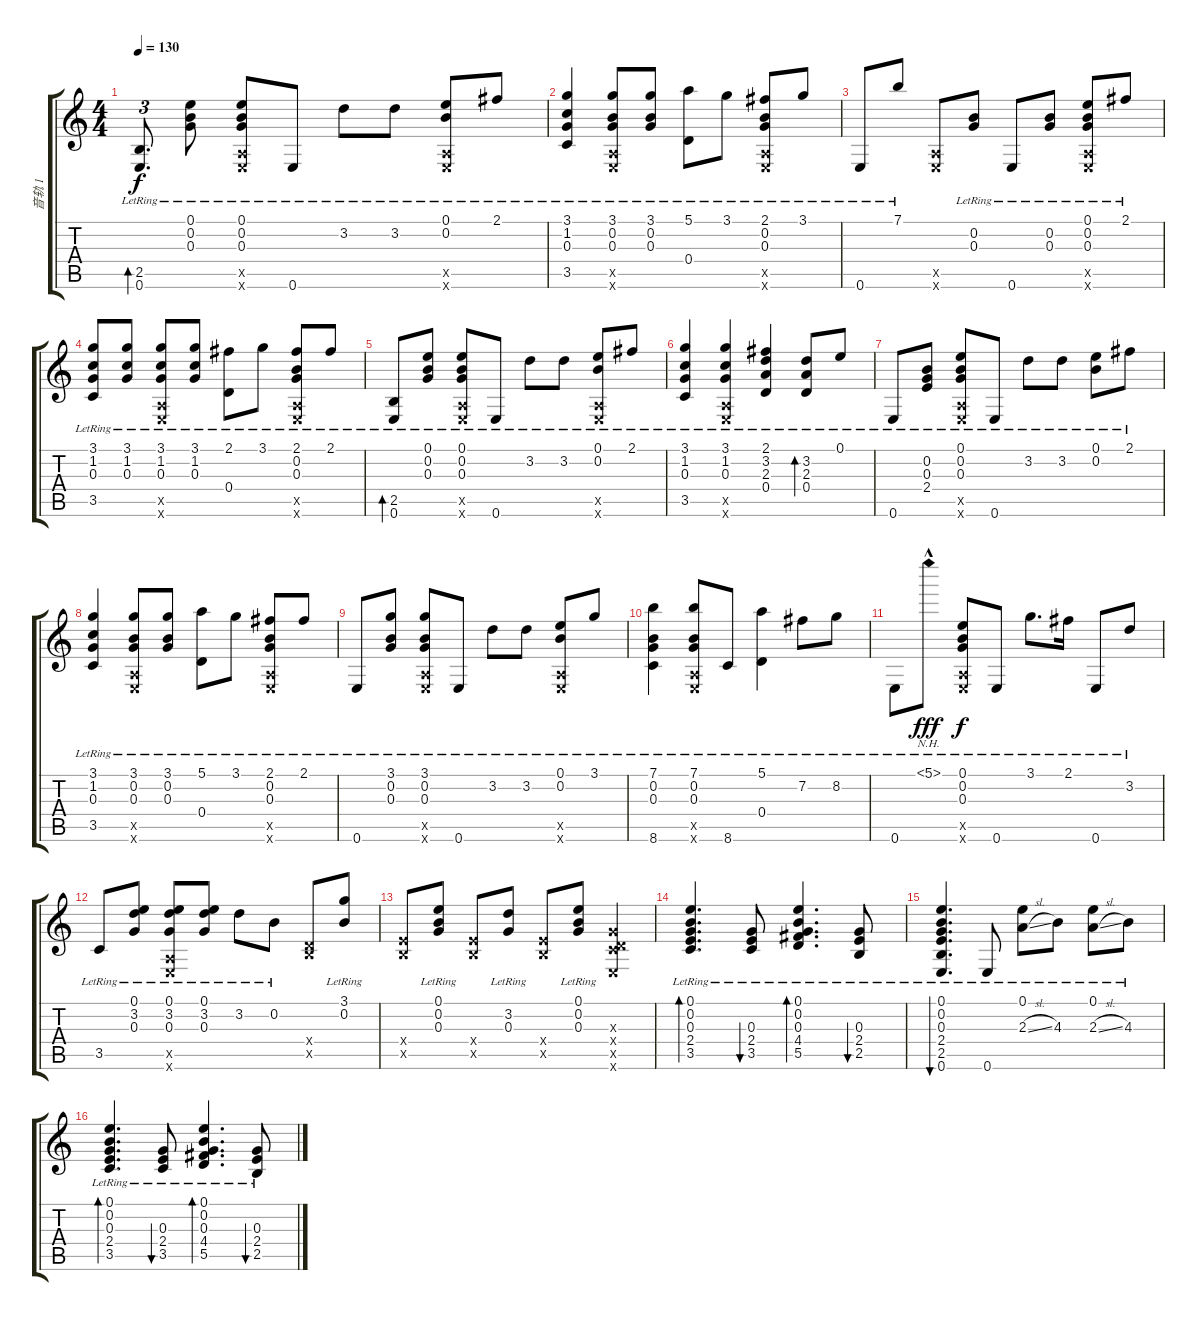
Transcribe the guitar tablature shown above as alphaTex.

\track ("音轨 1" "音轨 1") {instrument acousticguitarsteel}
\staff {score tabs}
\tuning (E4 B3 G3 D3 A2 E2) {hide}
\ts (4 4)
\tempo 130
\clef g2
\ks c
(2.5{lr} 0.6{lr}).8{d tu (3 2) bd 60 dy f} (0.1{lr} 0.2{lr} 0.3{lr}).8 (0.1{lr} 0.2{lr} 0.3{lr} 0.5{x} 0.6{x}).8 0.6{lr}.8 3.2{lr}.8 3.2{lr}.8 (0.1{lr} 0.2{lr} 0.5{x} 0.6{x}).8 2.1{lr}.8 |
(3.1{lr} 1.2{lr} 0.3{lr} 3.5{lr}).4 (3.1{lr} 0.2{lr} 0.3{lr} 0.5{x} 0.6{x}).8 (3.1{lr} 0.2{lr} 0.3{lr}).8 (5.1{lr} 0.4{lr}).8 3.1{lr}.8 (2.1{lr} 0.2{lr} 0.3{lr} 0.5{x} 0.6{x}).8 3.1{lr}.8 |
0.6{lr}.8 7.1{lr}.8 (0.5{x} 0.6{x}).8 (0.2{lr} 0.3{lr}).8 0.6{lr}.8 (0.2{lr} 0.3{lr}).8 (0.1{lr} 0.2{lr} 0.3{lr} 0.5{x} 0.6{x}).8 2.1{lr}.8 |
(3.1{lr} 1.2{lr} 0.3{lr} 3.5{lr}).8 (3.1{lr} 1.2{lr} 0.3{lr}).8 (3.1{lr} 1.2{lr} 0.3{lr} 0.5{x} 0.6{x}).8 (3.1{lr} 1.2{lr} 0.3{lr}).8 (2.1{lr} 0.4{lr}).8 3.1{lr}.8 (2.1{lr} 0.2{lr} 0.3{lr} 0.5{x} 0.6{x}).8 2.1{lr}.8 |
(2.5{lr} 0.6{lr}).8{bd 60} (0.1{lr} 0.2{lr} 0.3{lr}).8 (0.1{lr} 0.2{lr} 0.3{lr} 0.5{x} 0.6{x}).8 0.6{lr}.8 3.2{lr}.8 3.2{lr}.8 (0.1{lr} 0.2{lr} 0.5{x} 0.6{x}).8 2.1{lr}.8 |
(3.1{lr} 1.2{lr} 0.3{lr} 3.5{lr}).4 (3.1{lr} 1.2{lr} 0.3{lr} 0.5{x} 0.6{x}).4 (2.1{lr} 3.2{lr} 2.3{lr} 0.4{lr}).4 (3.2{lr} 2.3{lr} 0.4{lr}).8{bd 60} 0.1{lr}.8 |
0.6{lr}.8 (0.2{lr} 0.3{lr} 2.4{lr}).8 (0.1{lr} 0.2{lr} 0.3{lr} 0.5{x} 0.6{x}).8 0.6{lr}.8 3.2{lr}.8 3.2{lr}.8 (0.1{lr} 0.2{lr}).8 2.1{lr}.8 |
(3.1{lr} 1.2{lr} 0.3{lr} 3.5{lr}).4 (3.1{lr} 0.2{lr} 0.3{lr} 0.5{x} 0.6{x}).8 (3.1{lr} 0.2{lr} 0.3{lr}).8 (5.1{lr} 0.4{lr}).8 3.1{lr}.8 (2.1{lr} 0.2{lr} 0.3{lr} 0.5{x} 0.6{x}).8 2.1{lr}.8 |
0.6{lr}.8 (3.1{lr} 0.2{lr} 0.3{lr}).8 (3.1{lr} 0.2{lr} 0.3{lr} 0.5{x} 0.6{x}).8 0.6{lr}.8 3.2{lr}.8 3.2{lr}.8 (0.1{lr} 0.2{lr} 0.5{x} 0.6{x}).8 3.1{lr}.8 |
(7.1{lr} 0.2{lr} 0.3{lr} 8.6{lr}).4 (7.1{lr} 0.2{lr} 0.3{lr} 0.5{x} 0.6{x}).8 8.6{lr}.8 (5.1{lr} 0.4{lr}).4 7.2{lr}.8 8.2{lr}.8 |
0.6{lr}.8 5.1{nh hac lr}.8{dy fff} (0.1{lr} 0.2{lr} 0.3{lr} 0.5{x} 0.6{x}).8{dy f} 0.6{lr}.8 3.1{lr}.8{d} 2.1{lr}.16 0.6{lr}.8 3.2{lr}.8 |
3.5{lr}.8 (0.1{lr} 3.2{lr} 0.3{lr}).8 (0.1{lr} 3.2{lr} 0.3{lr} 0.5{x} 0.6{x}).8 (0.1{lr} 3.2{lr} 0.3{lr}).8 3.2{lr}.8 0.2{lr}.8 (0.4{x} 2.5{x}).8 (3.1{lr} 0.2{lr}).8 |
(2.4{x} 2.5{x}).8 (0.1{lr} 0.2{lr} 0.3{lr}).8 (2.4{x} 2.5{x}).8 (3.2{lr} 0.3{lr}).8 (2.4{x} 2.5{x}).8 (0.1{lr} 0.2{lr} 0.3{lr}).8 (0.3{x} 0.4{x} 3.5{x} 0.6{x}).4 |
(0.1{lr} 0.2{lr} 0.3{lr} 2.4{lr} 3.5{lr}).4{d bd 240} (0.3{lr} 2.4{lr} 3.5{lr}).8{bu 60} (0.1{lr} 0.2{lr} 0.3{lr} 4.4{lr} 5.5{lr}).4{d bd 60} (0.3{lr} 2.4{lr} 2.5{lr}).8{bu 60} |
(0.1{lr} 0.2{lr} 0.3{lr} 2.4{lr} 2.5{lr} 0.6{lr}).4{d bu 120} 0.6{lr}.8 (0.1{lr} 2.3{sl lr}).8 4.3{lr}.8 (0.1{lr} 2.3{sl lr}).8 4.3{lr}.8 |
(0.1{lr} 0.2{lr} 0.3{lr} 2.4{lr} 3.5{lr}).4{d bd 240} (0.3{lr} 2.4{lr} 3.5{lr}).8{bu 60} (0.1{lr} 0.2{lr} 0.3{lr} 4.4{lr} 5.5{lr}).4{d bd 60} (0.3{lr} 2.4{lr} 2.5{lr}).8{bu 60}
